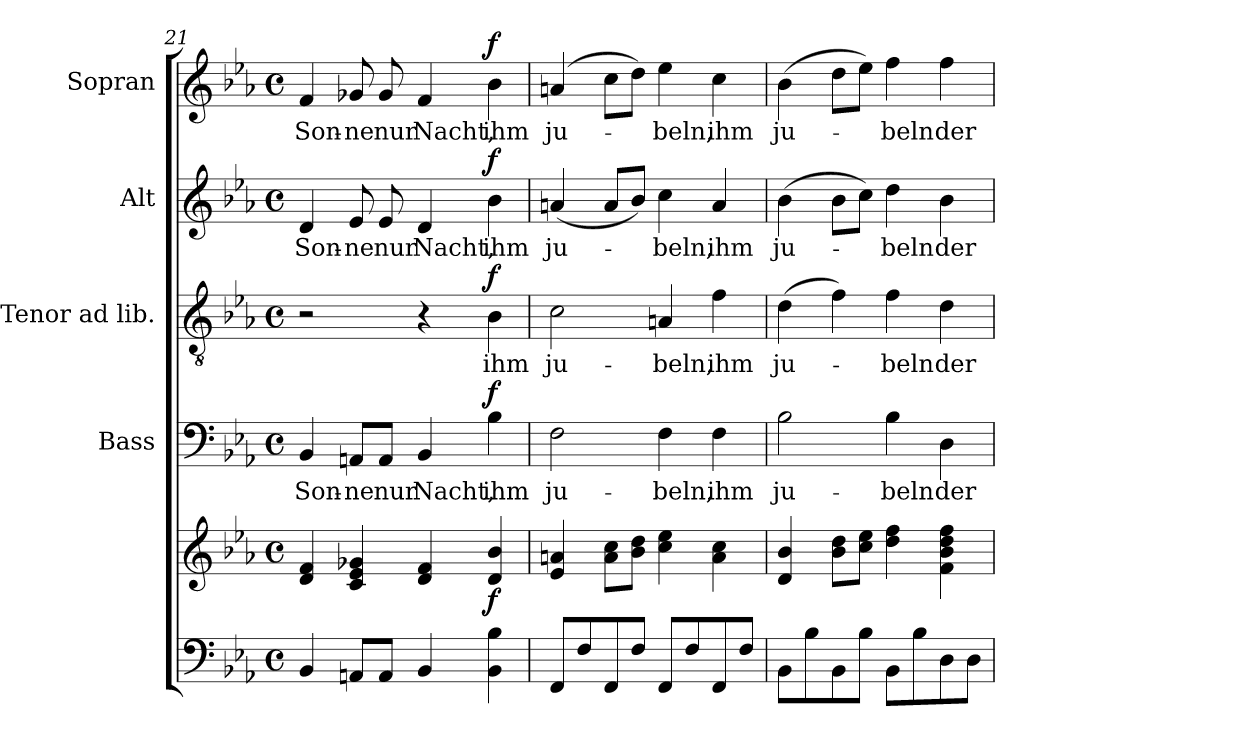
**kern	**kern	**dynam	**kern	**text	**dynam	**kern	**text	**dynam	**kern	**text	**dynam	**kern	**text	**dynam
*part5	*part5	*part5	*part4	*part4	*part4	*part3	*part3	*part3	*part2	*part2	*part2	*part1	*part1	*part1
*staff6	*staff5	*staff5/6	*staff4	*staff4	*staff4	*staff3	*staff3	*staff3	*staff2	*staff2	*staff2	*staff1	*staff1	*staff1
*	*	*	*I"Bass	*	*	*I"Tenor ad lib.	*	*	*I"Alt	*	*	*I"Sopran	*	*
*	*	*	*I'B.	*	*	*I'T.	*	*	*I'A.	*	*	*I'S.	*	*
*clefF4	*clefG2	*	*clefF4	*	*	*clefGv2	*	*	*clefG2	*	*	*clefG2	*	*
*k[b-e-a-]	*k[b-e-a-]	*	*k[b-e-a-]	*	*	*k[b-e-a-]	*	*	*k[b-e-a-]	*	*	*k[b-e-a-]	*	*
*E-:	*E-:	*	*E-:	*	*	*E-:	*	*	*E-:	*	*	*E-:	*	*
*M4/4	*M4/4	*	*M4/4	*	*	*M4/4	*	*	*M4/4	*	*	*M4/4	*	*
*met(c)	*met(c)	*	*met(c)	*	*	*met(c)	*	*	*met(c)	*	*	*met(c)	*	*
=21	=21	=21	=21	=21	=21	=21	=21	=21	=21	=21	=21	=21	=21	=21
!	!	!	!	!LO:LY:b	!	!	!	!	!	!LO:LY:b	!	!	!LO:LY:b	!
4BB-/	4d/ 4f/	.	4BB-/	Son-	.	2r	.	.	4d/	Son-	.	4f/	Son-	.
!	!	!	!	!LO:LY:b	!	!	!	!	!	!LO:LY:b	!	!	!LO:LY:b	!
8AAn/L	4c/ 4e-/ 4g-X/	.	8AAn/L	-ne	.	.	.	.	8e-/	-ne	.	8g-X/	-ne	.
!	!	!	!	!LO:LY:b	!	!	!	!	!	!LO:LY:b	!	!	!LO:LY:b	!
8AA/J	.	.	8AA/J	nur	.	.	.	.	8e-/	nur	.	8g-/	nur	.
!	!	!	!	!LO:LY:b	!	!	!	!	!	!LO:LY:b	!	!	!LO:LY:b	!
4BB-/	4d/ 4f/	.	4BB-/	Nacht,	.	4r	.	.	4d/	Nacht,	.	4f/	Nacht,	.
!	!	!LO:DY:b	!	!LO:LY:b	!LO:DY:a	!	!LO:LY:b	!LO:DY:a	!	!LO:LY:b	!LO:DY:a	!	!LO:LY:b	!LO:DY:a
4BB-\ 4B-\	4d/ 4b-/	f	4B-\	ihm	f	4B-\	ihm	f	4b-\	ihm	f	4b-\	ihm	f
!!LO:PB:g=z
=22	=22	=22	=22	=22	=22	=22	=22	=22	=22	=22	=22	=22	=22	=22
!	!	!	!	!LO:LY:b	!	!	!LO:LY:b	!	!	!LO:LY:b	!	!	!LO:LY:b	!
8FF/L	4e-/ 4an/	.	2F\	ju-	.	2c\	ju-	.	(<4an/	ju-	.	(4an/	ju-	.
8F/	.	.	.	.	.	.	.	.	.	.	.	.	.	.
8FF/	8a\ 8cc\L	.	.	.	.	.	.	.	8a/L	.	.	8cc\L	.	.
8F/J	8b-\ 8dd\J	.	.	.	.	.	.	.	8b-/J)	.	.	8dd\J)	.	.
!	!	!	!	!LO:LY:b	!	!	!LO:LY:b	!	!	!LO:LY:b	!	!	!LO:LY:b	!
8FF/L	4cc\ 4ee-\	.	4F\	-beln,	.	4An/	-beln,	.	4cc\	-beln,	.	4ee-\	-beln,	.
8F/	.	.	.	.	.	.	.	.	.	.	.	.	.	.
!	!	!	!	!LO:LY:b	!	!	!LO:LY:b	!	!	!LO:LY:b	!	!	!LO:LY:b	!
8FF/	4a\ 4cc\	.	4F\	ihm	.	4f\	ihm	.	4a/	ihm	.	4cc\	ihm	.
8F/J	.	.	.	.	.	.	.	.	.	.	.	.	.	.
=23	=23	=23	=23	=23	=23	=23	=23	=23	=23	=23	=23	=23	=23	=23
!	!	!	!	!LO:LY:b	!	!	!LO:LY:b	!	!	!LO:LY:b	!	!	!LO:LY:b	!
8BB-\L	4d/ 4b-/	.	2B-\	ju-	.	(>4d\	ju-	.	(>4b-\	ju-	.	(>4b-\	ju-	.
8B-\	.	.	.	.	.	.	.	.	.	.	.	.	.	.
8BB-\	8b-\ 8dd\L	.	.	.	.	4f\)	.	.	8b-\L	.	.	8dd\L	.	.
8B-\J	8cc\ 8ee-\J	.	.	.	.	.	.	.	8cc\J)	.	.	8ee-\J)	.	.
!	!	!	!	!LO:LY:b	!	!	!LO:LY:b	!	!	!LO:LY:b	!	!	!LO:LY:b	!
8BB-\L	4dd\ 4ff\	.	4B-\	-beln	.	4f\	-beln	.	4dd\	-beln	.	4ff\	-beln	.
8B-\	.	.	.	.	.	.	.	.	.	.	.	.	.	.
!	!	!	!	!LO:LY:b	!	!	!LO:LY:b	!	!	!LO:LY:b	!	!	!LO:LY:b	!
8D\	4f\ 4b-\ 4dd\ 4ff\	.	4D\	der	.	4d\	der	.	4b-\	der	.	4ff\	der	.
8D\J	.	.	.	.	.	.	.	.	.	.	.	.	.	.
=	=	=	=	=	=	=	=	=	=	=	=	=	=	=
*-	*-	*-	*-	*-	*-	*-	*-	*-	*-	*-	*-	*-	*-	*-
